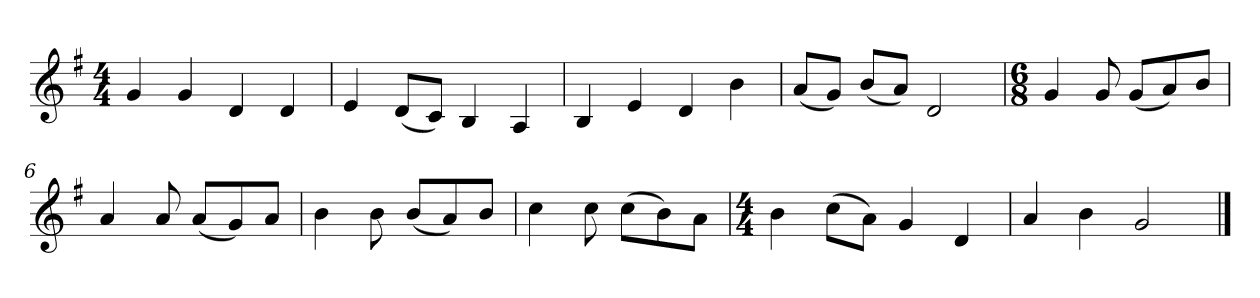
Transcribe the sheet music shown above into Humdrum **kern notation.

**kern
*part1
*staff1
*k[f#]
*M4/4
*MM120
=1
4g
4g
4d
4d
=2
4e
(8dL
8cJ)
4B
4A
=3
4B
4e
4d
4b
=4
(8aL
8gJ)
(8bL
8aJ)
2d
=5
*M6/8
4g
8g
(8gL
8a)
8bJ
=6
4a
8a
(8aL
8g)
8aJ
=7
4b
8b
(8bL
8a)
8bJ
=8
4cc
8cc
(8ccL
8b)
8aJ
=9
*M4/4
4b
(8ccL
8aJ)
4g
4d
=10
4a
4b
2g
==
*-
